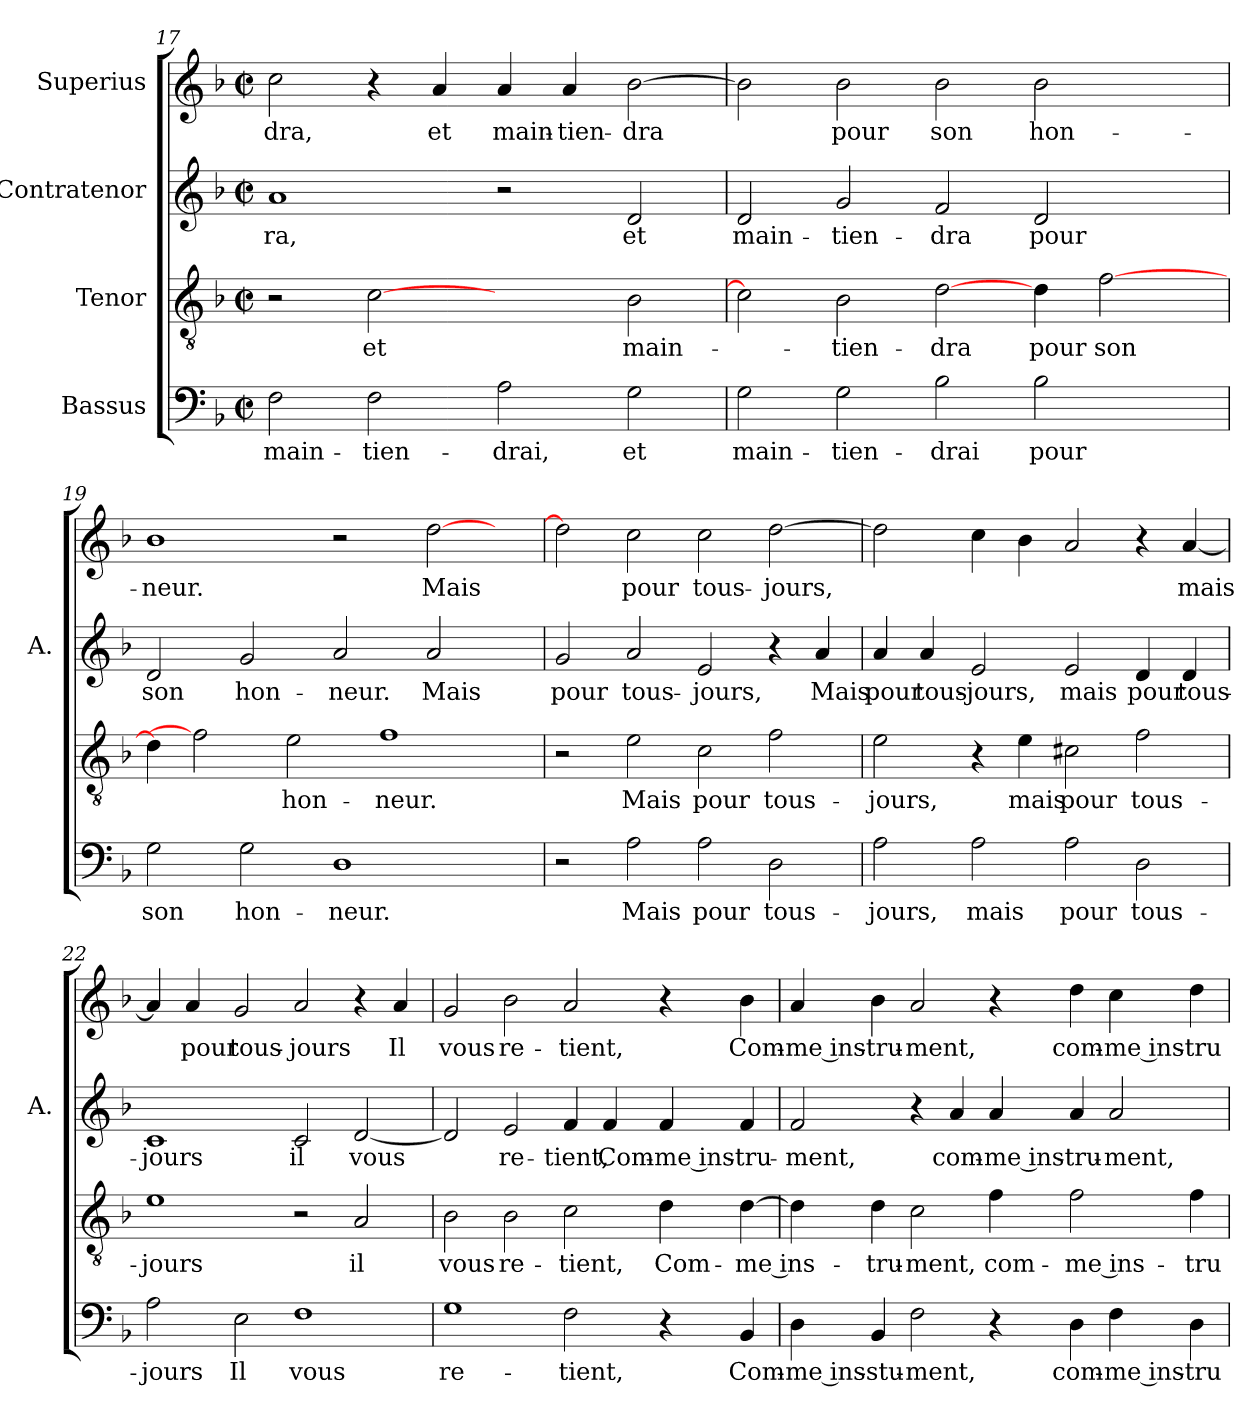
**kern	**text	**kern	**text	**kern	**text	**kern	**text
*part4	*part4	*part3	*part3	*part2	*part2	*part1	*part1
*staff4	*staff4	*staff3	*staff3	*staff2	*staff2	*staff1	*staff1
*I"Bassus	*	*I"Tenor	*	*I"Contratenor	*	*I"Superius	*
*	*	*	*	*I'A.	*	*	*
*clefF4	*	*clefGv2	*	*clefG2	*	*clefG2	*
*k[b-]	*	*k[b-]	*	*k[b-]	*	*k[b-]	*
*F:	*	*F:	*	*F:	*	*F:	*
*M2/2	*	*M2/2	*	*M2/2	*	*M2/2	*
*met(c|)	*	*met(c|)	*	*met(c|)	*	*met(c|)	*
=17	=17	=17	=17	=17	=17	=17	=17
2F\	main-	2r	.	1a/	-ra,	2cc\	-dra,
2F\	-tien-	[2c\	et	.	.	4r	.
.	.	.	.	.	.	4a/	et
2A\	-drai,	2ryy	.	2r	.	4a/	main-
.	.	.	.	.	.	4a/	-tien-
2G\	et	2B-\	main-	2d/	et	[2b-\	-dra
=18	=18	=18	=18	=18	=18	=18	=18
2G\	main-	2c\]	.	2d/	main-	2b-\]	.
2G\	-tien-	2B-\	-tien-	2g/	-tien-	2b-\	pour
2B-\	-drai	[2d\	-dra	2f/	-dra	2b-\	son
2B-\	pour	4d\	pour	2d/	pour	2b-\	hon-
.	.	[2f\	son	.	.	.	.
4ryy	.	.	.	4ryy	.	4ryy	.
=19	=19	=19	=19	=19	=19	=19	=19
2G\	son	4d\]	.	2d/	son	1b-\	-neur.
.	.	2f\]	.	.	.	.	.
2G\	hon-	.	.	2g/	hon-	.	.
.	.	2e\	hon-	.	.	.	.
1D\	-neur.	.	.	2a/	-neur.	2r	.
.	.	1f\	-neur.	.	.	.	.
.	.	.	.	2a/	Mais	[2dd\	Mais
4ryy	.	.	.	4ryy	.	4ryy	.
=20	=20	=20	=20	=20	=20	=20	=20
2r	.	2r	.	2g/	pour	2dd\]	.
2A\	Mais	2e\	Mais	2a/	tous-	2cc\	pour
2A\	pour	2c\	pour	2e/	-jours,	2cc\	tous-
2D\	tous-	2f\	tous-	4r	.	[2dd\	-jours,
.	.	.	.	4a/	Mais	.	.
!!LO:LB:g=z
=21	=21	=21	=21	=21	=21	=21	=21
2A\	-jours,	2e\	-jours,	4a/	pour	2dd\]	.
.	.	.	.	4a/	tous-	.	.
2A\	mais	4r	.	2e/	-jours,	4cc\	.
.	.	4e\	mais	.	.	4b-\	.
2A\	pour	2c#X\	pour	2e/	mais	2a/	.
2D\	tous-	2f\	tous-	4d/	pour	4r	.
.	.	.	.	4d/	tous-	[4a/	mais
=22	=22	=22	=22	=22	=22	=22	=22
2A\	-jours	1e\	-jours	1c/	-jours	4a/]	.
.	.	.	.	.	.	4a/	pour
2E\	Il	.	.	.	.	2g/	tous-
1F\	vous	2r	.	2c/	il	2a/	-jours
.	.	2A/	il	[2d/	vous	4r	.
.	.	.	.	.	.	4a/	Il
=23	=23	=23	=23	=23	=23	=23	=23
1G\	re-	2B-\	vous	2d/]	.	2g/	vous
.	.	2B-\	re-	2e/	re-	2b-\	re-
2F\	-tient,	2c\	-tient,	4f/	-tient,	2a/	-tient,
.	.	.	.	4f/	Com-	.	.
4r	.	4d\	Com-	4f/	-me ins-	4r	.
4BB-/	Com-	[4d\	-me ins-	4f/	-tru-	4b-\	Com-
=24	=24	=24	=24	=24	=24	=24	=24
4D\	-me ins-	4d\]	.	2f/	-ment,	4a/	-me ins-
4BB-/	-stu-	4d\	-tru-	.	.	4b-\	-tru-
2F\	-ment,	2c\	-ment,	4r	.	2a/	-ment,
.	.	.	.	4a/	com-	.	.
4r	.	4f\	com-	4a/	-me ins-	4r	.
4D\	com-	2f\	-me ins-	4a/	-tru-	4dd\	com-
4F\	-me ins-	.	.	2a/	-ment,	4cc\	-me ins-
4D\	-tru-	4f\	-tru-	.	.	4dd\	-tru-
=	=	=	=	=	=	=	=
*-	*-	*-	*-	*-	*-	*-	*-
